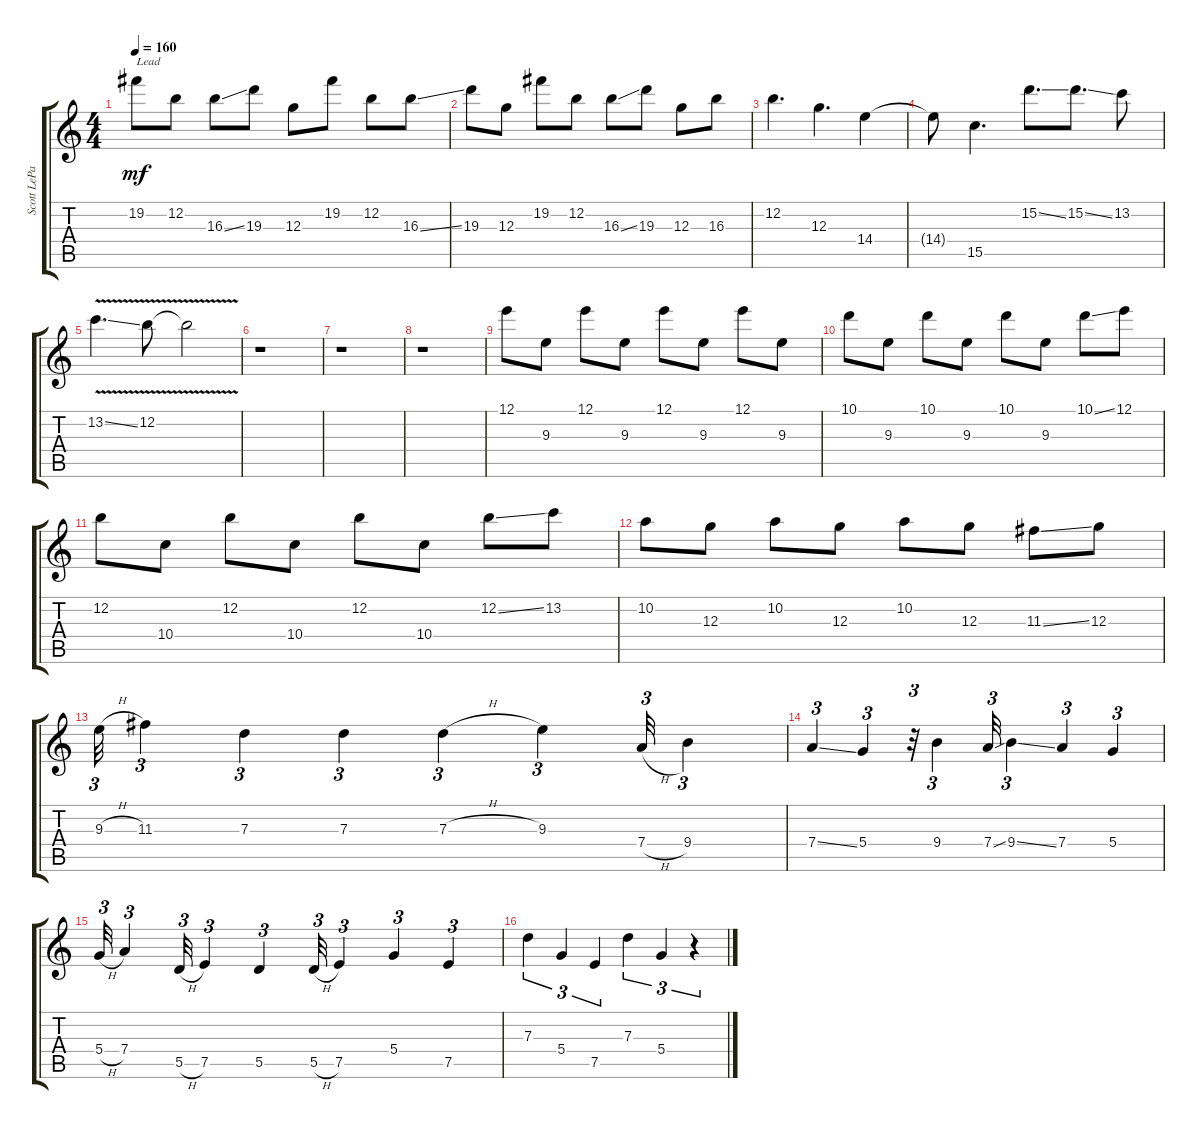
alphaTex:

\track ("Scott LePage Clean 1" "Scott LePa") {instrument acousticguitarnylon}
\staff {score tabs}
\tuning (E4 B3 G3 D3 A2 D2) {hide}
\ts (4 4)
\tempo 160
\clef g2
\ks c
19.2.8{txt "Lead" dy mf} 12.2.8 16.3{ss}.8 19.3.8 12.3.8 19.2.8 12.2.8 16.3{ss}.8 |
19.3.8 12.3.8 19.2.8 12.2.8 16.3{ss}.8 19.3.8 12.3.8 16.3.8 |
12.2.4{d} 12.3.4{d} 14.4.4 |
14.4{t}.8 15.5.4{d} 15.2{ss}.8{d} 15.2{ss}.8{d} 13.2.8 |
13.2{v ss}.4{d} 12.2{v}.8 12.2{v t}.2 |
r.1 |
r.1 |
r.1 |
12.1.8 9.3.8 12.1.8 9.3.8 12.1.8 9.3.8 12.1.8 9.3.8 |
10.1.8 9.3.8 10.1.8 9.3.8 10.1.8 9.3.8 10.1{ss}.8 12.1.8 |
12.2.8 10.4.8 12.2.8 10.4.8 12.2.8 10.4.8 12.2{ss}.8 13.2.8 |
10.2.8 12.3.8 10.2.8 12.3.8 10.2.8 12.3.8 11.3{ss}.8 12.3.8 |
9.3{h}.32{tu (3 2)} 11.3.4{tu (3 2)} 7.3.4{tu (3 2)} 7.3.4{tu (3 2)} 7.3{h}.4{tu (3 2)} 9.3.4{tu (3 2)} 7.4{h}.32{tu (3 2)} 9.4.4{tu (3 2)} |
7.4{ss}.4{tu (3 2)} 5.4.4{tu (3 2)} r.32{tu (3 2)} 9.4.4{tu (3 2)} 7.4{ss}.32{tu (3 2)} 9.4{ss}.4{tu (3 2)} 7.4.4{tu (3 2)} 5.4.4{tu (3 2)} |
5.4{h}.32{tu (3 2)} 7.4.4{tu (3 2)} 5.5{h}.32{tu (3 2)} 7.5.4{tu (3 2)} 5.5.4{tu (3 2)} 5.5{h}.32{tu (3 2)} 7.5.4{tu (3 2)} 5.4.4{tu (3 2)} 7.5.4{tu (3 2)} |
7.3.4{tu (3 2)} 5.4.4{tu (3 2)} 7.5.4{tu (3 2)} 7.3.4{tu (3 2)} 5.4.4{tu (3 2)} r.4{tu (3 2)}
